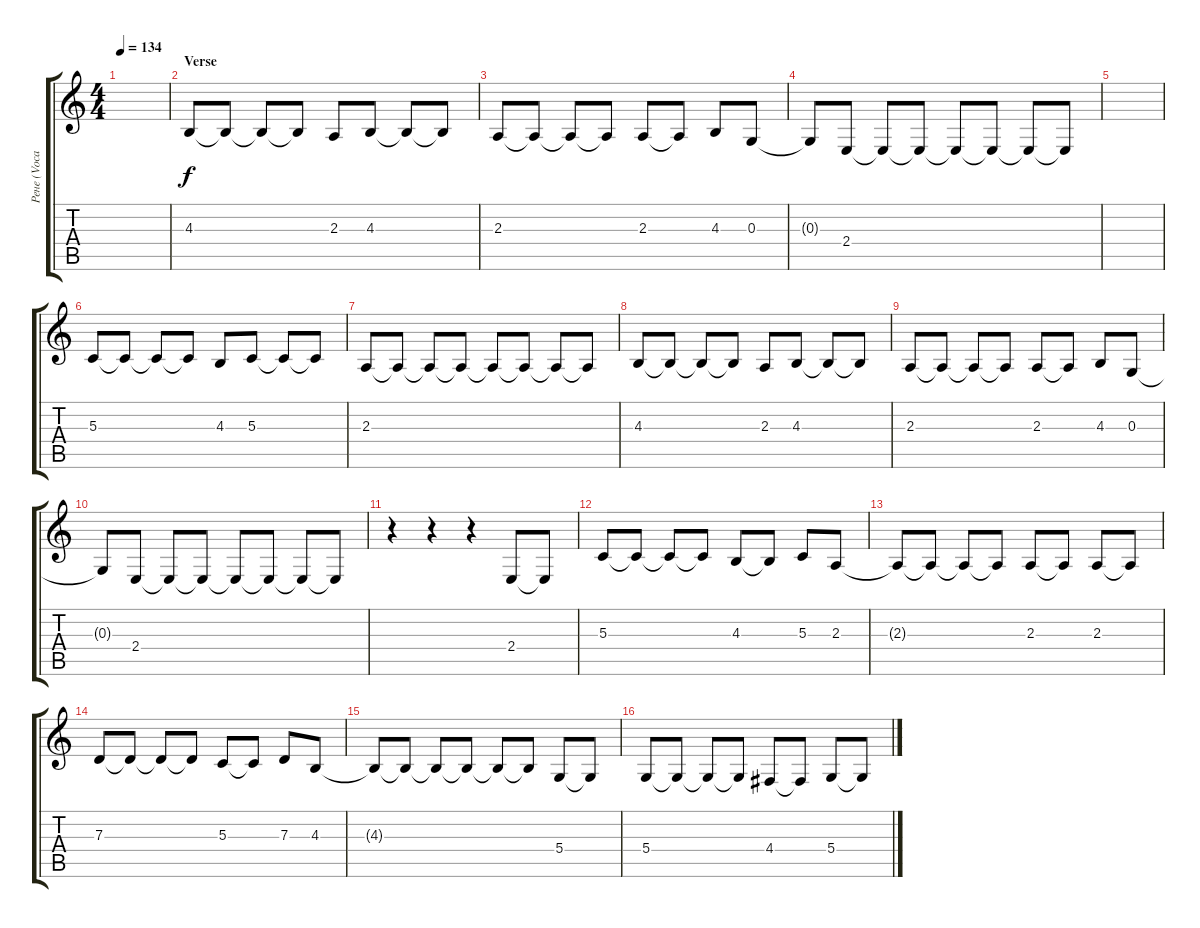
\track ("Рене (Vocal)" "Рене (Voca") {instrument lead6voice}
\staff {score tabs}
\tuning (E4 B3 G3 D3 A2 E2) {hide}
\ts (4 4)
\tempo 134
\clef g2
\ks c
|
\section ("" "Verse")
4.3.8 4.3{t}.8 4.3{t}.8 4.3{t}.8 2.3.8 4.3.8 4.3{t}.8 4.3{t}.8 |
2.3.8 2.3{t}.8 2.3{t}.8 2.3{t}.8 2.3.8 2.3{t}.8 4.3.8 0.3.8 |
0.3{t}.8 2.4.8 2.4{t}.8 2.4{t}.8 2.4{t}.8 2.4{t}.8 2.4{t}.8 2.4{t}.8 |
|
5.3.8 5.3{t}.8 5.3{t}.8 5.3{t}.8 4.3.8 5.3.8 5.3{t}.8 5.3{t}.8 |
2.3.8 2.3{t}.8 2.3{t}.8 2.3{t}.8 2.3{t}.8 2.3{t}.8 2.3{t}.8 2.3{t}.8 |
4.3.8 4.3{t}.8 4.3{t}.8 4.3{t}.8 2.3.8 4.3.8 4.3{t}.8 4.3{t}.8 |
2.3.8 2.3{t}.8 2.3{t}.8 2.3{t}.8 2.3.8 2.3{t}.8 4.3.8 0.3.8 |
0.3{t}.8 2.4.8 2.4{t}.8 2.4{t}.8 2.4{t}.8 2.4{t}.8 2.4{t}.8 2.4{t}.8 |
r.4 r.4 r.4 2.4.8 2.4{t}.8 |
5.3.8 5.3{t}.8 5.3{t}.8 5.3{t}.8 4.3.8 4.3{t}.8 5.3.8 2.3.8 |
2.3{t}.8 2.3{t}.8 2.3{t}.8 2.3{t}.8 2.3.8 2.3{t}.8 2.3.8 2.3{t}.8 |
7.3.8 7.3{t}.8 7.3{t}.8 7.3{t}.8 5.3.8 5.3{t}.8 7.3.8 4.3.8 |
4.3{t}.8 4.3{t}.8 4.3{t}.8 4.3{t}.8 4.3{t}.8 4.3{t}.8 5.4.8 5.4{t}.8 |
5.4.8 5.4{t}.8 5.4{t}.8 5.4{t}.8 4.4.8 4.4{t}.8 5.4.8 5.4{t}.8
